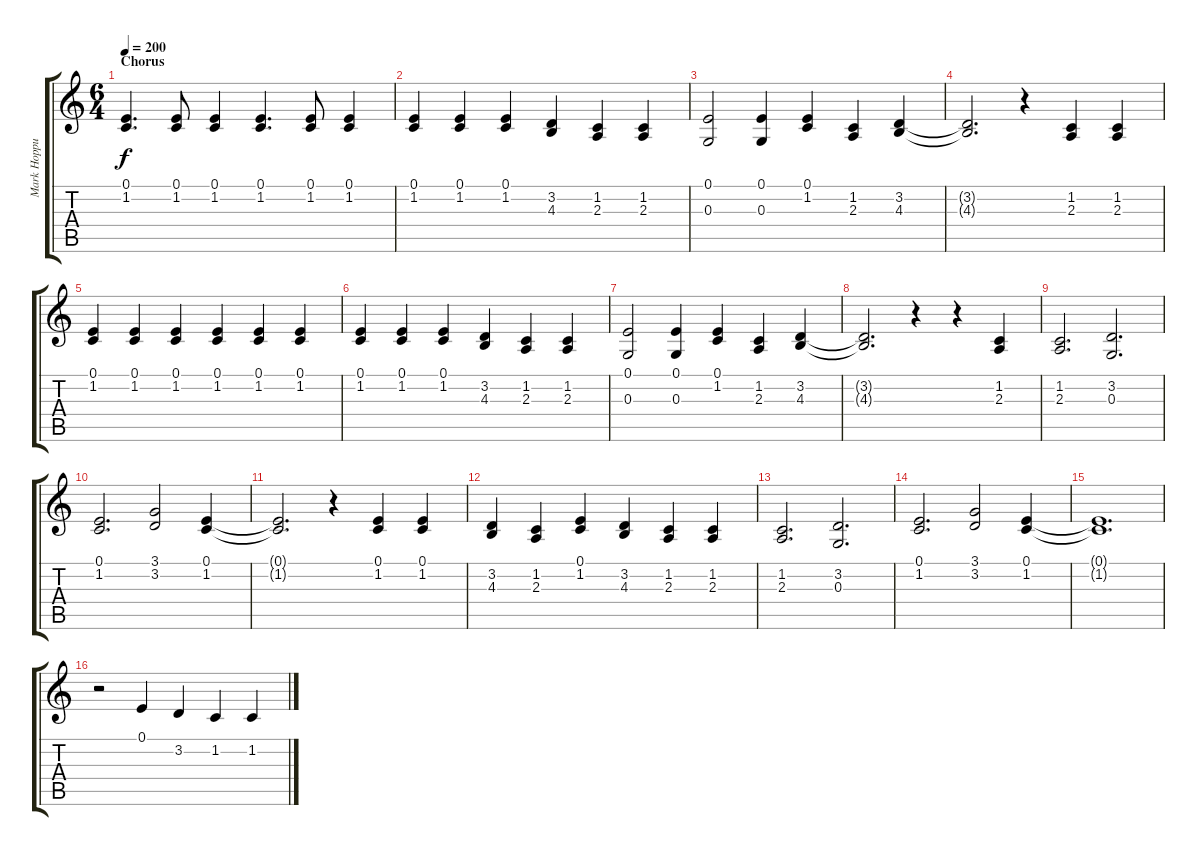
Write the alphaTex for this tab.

\track ("Mark Hoppus - Vocals" "Mark Hoppu") {instrument flute}
\staff {score tabs}
\tuning (E4 B3 G3 D3 A2 E2) {hide}
\ts (6 4)
\section ("" "Chorus")
\tempo 200
\clef g2
\ks c
(0.1 1.2).4{d dy f} (0.1 1.2).8 (0.1 1.2).4 (0.1 1.2).4{d} (0.1 1.2).8 (0.1 1.2).4 |
(0.1 1.2).4 (0.1 1.2).4 (0.1 1.2).4 (3.2 4.3).4 (1.2 2.3).4 (1.2 2.3).4 |
(0.1 0.3).2 (0.1 0.3).4 (0.1 1.2).4 (1.2 2.3).4 (3.2 4.3).4 |
(3.2{t} 4.3{t}).2{d} r.4 (1.2 2.3).4 (1.2 2.3).4 |
(0.1 1.2).4 (0.1 1.2).4 (0.1 1.2).4 (0.1 1.2).4 (0.1 1.2).4 (0.1 1.2).4 |
(0.1 1.2).4 (0.1 1.2).4 (0.1 1.2).4 (3.2 4.3).4 (1.2 2.3).4 (1.2 2.3).4 |
(0.1 0.3).2 (0.1 0.3).4 (0.1 1.2).4 (1.2 2.3).4 (3.2 4.3).4 |
(3.2{t} 4.3{t}).2{d} r.4 r.4 (1.2 2.3).4 |
(1.2 2.3).2{d} (3.2 0.3).2{d} |
(0.1 1.2).2{d} (3.1 3.2).2 (0.1 1.2).4 |
(0.1{t} 1.2{t}).2{d} r.4 (0.1 1.2).4 (0.1 1.2).4 |
(3.2 4.3).4 (1.2 2.3).4 (0.1 1.2).4 (3.2 4.3).4 (1.2 2.3).4 (1.2 2.3).4 |
(1.2 2.3).2{d} (3.2 0.3).2{d} |
(0.1 1.2).2{d} (3.1 3.2).2 (0.1 1.2).4 |
(0.1{t} 1.2{t}).1{d} |
r.2 0.1.4 3.2.4 1.2.4 1.2.4
